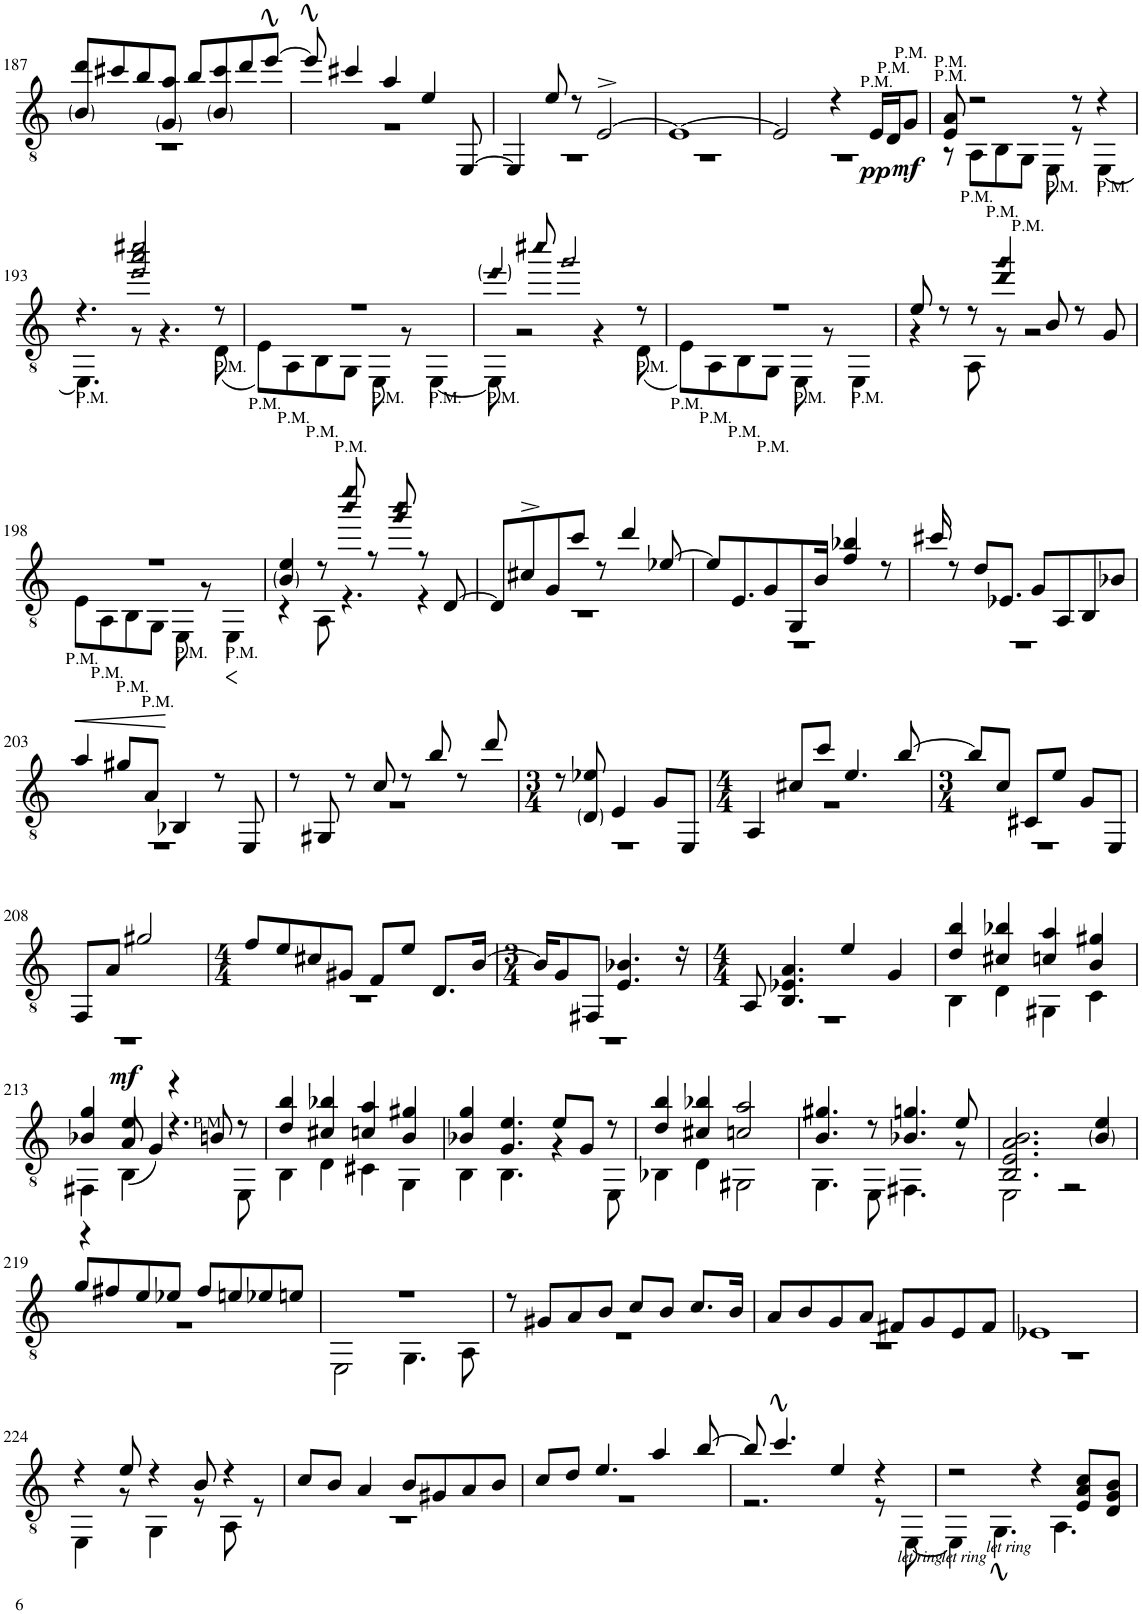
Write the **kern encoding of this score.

**kern	**dynam
*part1	*part1
*staff1	*staff1
*I"Classical Guitar	*
*I'Guit.	*
!!LO:PB:g=z
*clefGv2	*
*k[]	*
*M4/4	*
=187	=187
*^	*
8B/ 8dd/L	1r	.
8cc#X/	.	.
8b/	.	.
8G/ 8a/J	.	.
8b/L	.	.
8B/ 8cc#/	.	.
8dd/	.	.
[8ee/J	.	.
=188	=188	=188
8ee/]	1r	.
4cc#X/	.	.
4a/	.	.
4e/	.	.
[8EE/	.	.
=189	=189	=189
4EE/]	1r	.
8e/	.	.
8r	.	.
[2E^/	.	.
=190	=190	=190
1E_	1r	.
=191	=191	=191
2E/]	1r	.
4r	.	.
!	!	!LO:DY:b
16E/LL	.	pp
16D/J	.	.
!	!	!LO:DY:b
8G/J	.	mf
=192	=192	=192
8E/ 8A/	8r	.
2r	8AA\L	.
.	8BB\	.
.	8GG\J	.
.	8EE\	.
8r	8r	.
4r	[4EE\	.
!!LO:LB:g=z	!!
=193	=193	=193
4.r	4.EE\]	.
!LO:N:n=1:head=diamond	!	!
!LO:N:n=2:head=diamond	!	!
!LO:N:n=3:head=diamond	!	!
2ee/ 2aa/ 2ccc#X/	8r	.
.	4.r	.
8r	(8D\	.
=194	=194	=194
1r	8E\L)	.
.	8AA\	.
.	8BB\	.
.	8GG\J	.
.	8EE\	.
.	8r	.
.	[4EE\	.
=195	=195	=195
!LO:N:head=diamond	!	!
4ee/	8EE\]	.
.	2r	.
!LO:N:head=diamond	!	!
8ccc#X/	.	.
!LO:N:head=diamond	!	!
2gg/	.	.
.	4r	.
8r	(8D\	.
=196	=196	=196
1r	8E\L)	.
.	8AA\	.
.	8BB\	.
.	8GG\J	.
.	8EE\	.
.	8r	.
.	4EE\	.
=197	=197	=197
8e/	4r	.
8r	.	.
8r	8AA\	.
!LO:N:n=1:head=diamond	!	!
!LO:N:n=2:head=diamond	!	!
4dd/ 4gg/	8r	.
.	2r	.
8B/	.	.
8r	.	.
8G/	.	.
!!LO:LB:g=z	!!
=198	=198	=198
!	!	!LO:HP:b
1r	8E\L	<
.	8AA\	.
.	8BB\	.
.	8GG\J	.
.	8EE\	[
.	8r	.
.	4EE\	.
=199	=199	=199
4B/ 4e/	4r	.
8r	8AA\	.
!LO:N:n=1:head=diamond	!	!
!LO:N:n=2:head=diamond	!	!
8bb/ 8eee/	4.r	.
8r	.	.
!LO:N:n=1:head=diamond	!	!
!LO:N:n=2:head=diamond	!	!
8gg/ 8bb/	.	.
8r	4r	.
[8D/	.	.
=200	=200	=200
8D/L]	1r	.
8c#X^/	.	.
8G/	.	.
8cc/J	.	.
8r	.	.
4dd/	.	.
[8e-X/	.	.
=201	=201	=201
8e-/L]	1r	.
8.E/	.	.
8G/	.	.
8GG/	.	.
16B/Jk	.	.
4f/ 4b-X/	.	.
8r	.	.
=202	=202	=202
16cc#X/	1r	.
8r	.	.
8d/L	.	.
8.E-X/J	.	.
8G/L	.	.
8AA/	.	.
8BB/	.	.
8B-X/J	.	.
!!LO:LB:g=z	!!
=203	=203	=203
4a/	1r	.
8g#X/L	.	.
8A/J	.	.
4BB-X/	.	.
8r	.	.
8EE/	.	.
=204	=204	=204
8r	1r	.
8GG#X/	.	.
8r	.	.
8c/	.	.
8r	.	.
8b/	.	.
8r	.	.
8dd/	.	.
=205	=205	=205
*M3/4	*	*
8r	2.r	.
8D/ 8e-X/	.	.
4E/	.	.
8G/L	.	.
8EE/J	.	.
=206	=206	=206
*M4/4	*	*
4AA/	1r	.
8c#X/L	.	.
8cc/J	.	.
4.e/	.	.
[8b/	.	.
=207	=207	=207
*M3/4	*	*
8b/L]	2.r	.
8c/J	.	.
8C#X/L	.	.
8e/J	.	.
8G/L	.	.
8EE/J	.	.
!!LO:LB:g=z	!!
=208	=208	=208
8FF/L	2.r	.
8A/J	.	.
2g#X/	.	.
=209	=209	=209
*M4/4	*	*
8f/L	1r	.
8e/	.	.
8c#X/	.	.
8G#X/J	.	.
8F/L	.	.
8e/J	.	.
8.D/L	.	.
[16B/Jk	.	.
=210	=210	=210
*M3/4	*	*
16B/KL]	2.r	.
8G/	.	.
8FF#X/J	.	.
4.E/ 4.B-X/	.	.
16r	.	.
=211	=211	=211
*M4/4	*	*
8AA/	1r	.
4.BB/ 4.E-X/ 4.A/	.	.
4e/	.	.
4G/	.	.
=212	=212	=212
4d/ 4b/	4BB\	.
4c#X/ 4b-X/	4D\	.
4cn/ 4a/	4GG#X\	.
4B/ 4g#X/	4C\	.
!!LO:LB:g=z	!!
=213	=213	=213
*	*^	*
4B-X/ 4g/	4FF#X\	4r	.
!	!	!	!LO:DY:a
4e/	(4BB\	8A/	mf
.	.	4G/)	.
4r	4.r	.	.
.	.	4.ryy	.
8Bn/	.	.	.
8r	8EE\	.	.
*	*v	*v	*
=214	=214	=214
4d/ 4b/	4BB\	.
4c#X/ 4b-X/	4D\	.
4cn/ 4a/	4C#X\	.
4B/ 4g#X/	4GG\	.
=215	=215	=215
4B-X/ 4g/	4BB\	.
4.G/ 4.e/	4.BB\	.
8e/L	4r	.
8G/J	.	.
8r	8EE\	.
=216	=216	=216
4d/ 4b/	4BB-X\	.
4c#X/ 4b-X/	4D\	.
2cn/ 2a/	2GG#X\	.
=217	=217	=217
4.B/ 4.g#X/	4.GG\	.
8r	8EE\	.
4.B-X/ 4.gn/	4.FF#X\	.
8e/	8r	.
=218	=218	=218
2.BB/ 2.E/ 2.A/ 2.B/	2EE\	.
.	2r	.
4B/ 4e/	.	.
!!LO:LB:g=z	!!
=219	=219	=219
8g/L	1r	.
8f#X/	.	.
8e/	.	.
8e-X/J	.	.
8f#/L	.	.
8en/	.	.
8e-X/	.	.
8en/J	.	.
=220	=220	=220
1r	2EE\	.
.	4.GG\	.
.	8AA\	.
=221	=221	=221
8r	1r	.
8G#X/L	.	.
8A/	.	.
8B/J	.	.
8c/L	.	.
8B/J	.	.
8.c/L	.	.
16B/Jk	.	.
=222	=222	=222
8A/L	1r	.
8B/	.	.
8G/	.	.
8A/J	.	.
8F#X/L	.	.
8G/	.	.
8E/	.	.
8F#/J	.	.
=223	=223	=223
1E-X	1r	.
!!LO:LB:g=z	!!
=224	=224	=224
4r	4EE\	.
8e/	8r	.
4r	4GG\	.
8B/	8r	.
4r	8AA\	.
.	8r	.
=225	=225	=225
8c/L	1r	.
8B/J	.	.
4A/	.	.
8B/L	.	.
8G#X/	.	.
8A/	.	.
8B/J	.	.
=226	=226	=226
8c/L	1r	.
8d/J	.	.
4.e/	.	.
4a/	.	.
[8b/	.	.
=227	=227	=227
8b/]	2.r	.
4.cc/	.	.
4e/	.	.
4r	8r	.
.	[8EE\	.
=228	=228	=228
2r	4EE\]	.
.	4.GG\	.
4r	.	.
.	4.AA\	.
8E/ 8A/ 8c/L	.	.
8D/ 8G/ 8B/J	.	.
*v	*v	*
=	=
*-	*-
